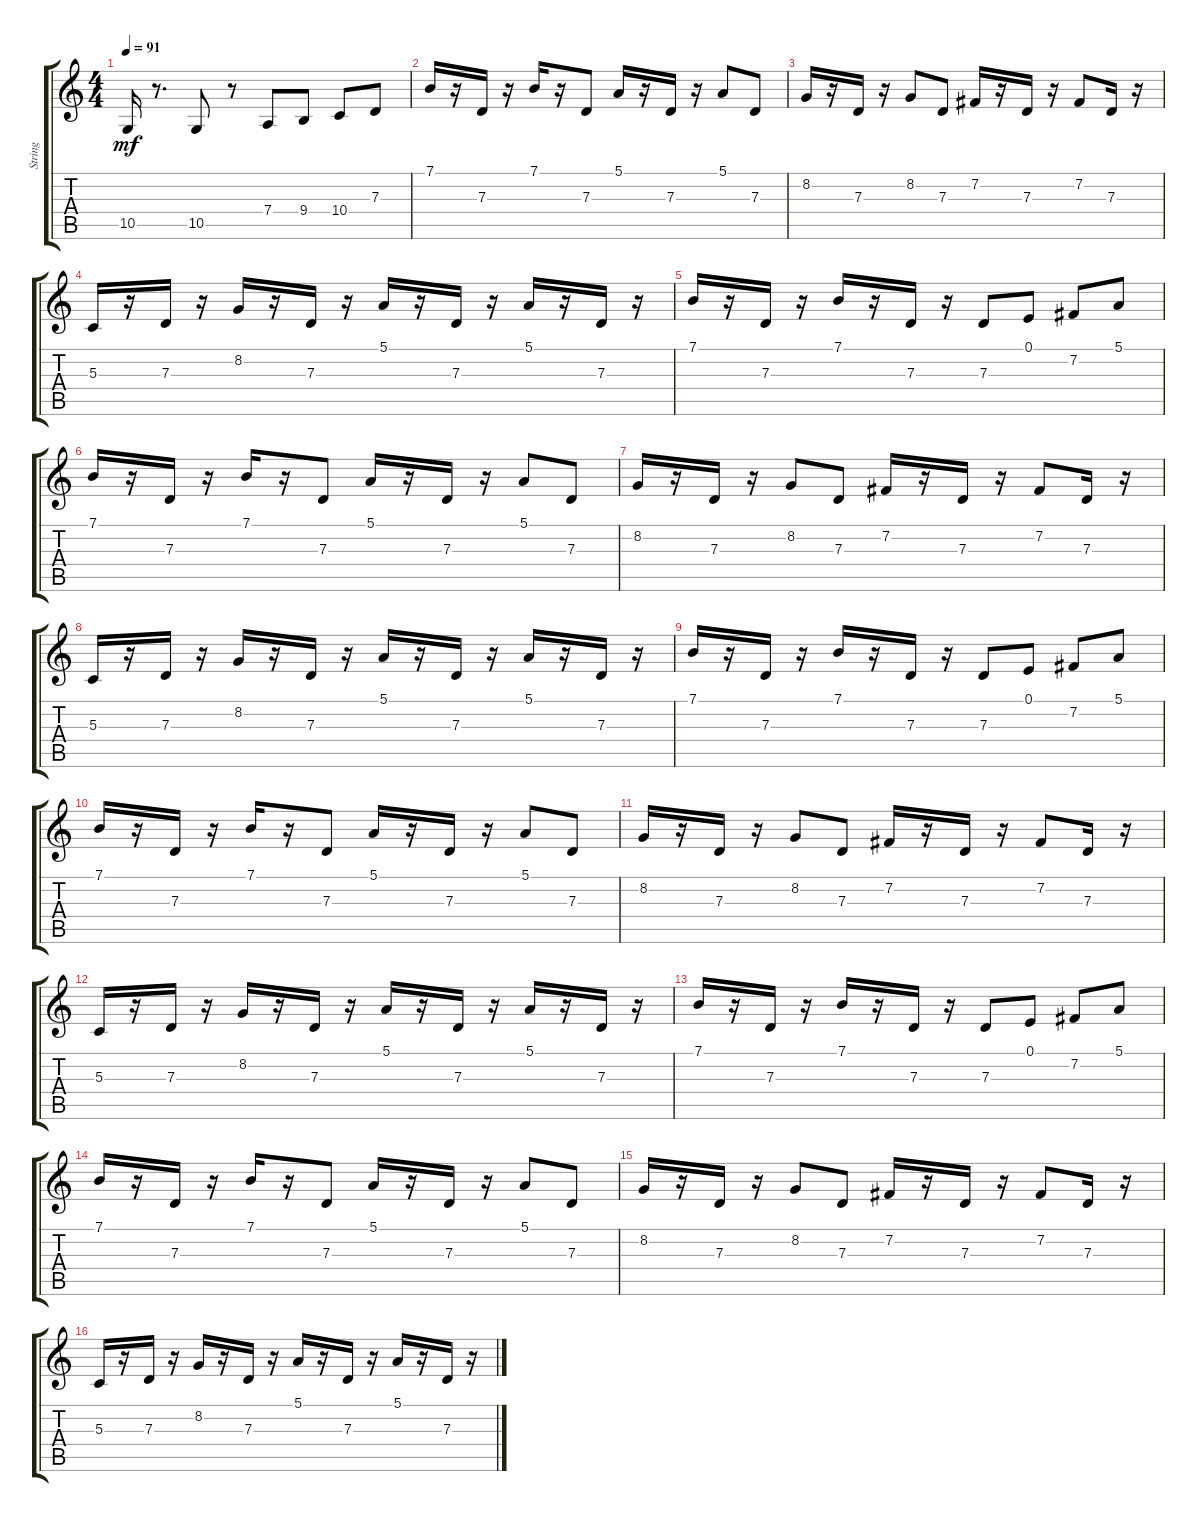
\track ("String" "String") {instrument stringensemble1}
\staff {score tabs}
\tuning (E4 B3 G3 D3 A2 E2) {hide}
\ts (4 4)
\tempo 91
\clef g2
\ks c
10.5.16{dy mf} r.8{d} 10.5.8 r.8 7.4.8 9.4.8 10.4.8 7.3.8 |
7.1.16 r.16 7.3.16 r.16 7.1.16 r.16 7.3.8 5.1.16 r.16 7.3.16 r.16 5.1.8 7.3.8 |
8.2.16 r.16 7.3.16 r.16 8.2.8 7.3.8 7.2.16 r.16 7.3.16 r.16 7.2.8 7.3.16 r.16 |
5.3.16 r.16 7.3.16 r.16 8.2.16 r.16 7.3.16 r.16 5.1.16 r.16 7.3.16 r.16 5.1.16 r.16 7.3.16 r.16 |
7.1.16 r.16 7.3.16 r.16 7.1.16 r.16 7.3.16 r.16 7.3.8 0.1.8 7.2.8 5.1.8 |
7.1.16 r.16 7.3.16 r.16 7.1.16 r.16 7.3.8 5.1.16 r.16 7.3.16 r.16 5.1.8 7.3.8 |
8.2.16 r.16 7.3.16 r.16 8.2.8 7.3.8 7.2.16 r.16 7.3.16 r.16 7.2.8 7.3.16 r.16 |
5.3.16 r.16 7.3.16 r.16 8.2.16 r.16 7.3.16 r.16 5.1.16 r.16 7.3.16 r.16 5.1.16 r.16 7.3.16 r.16 |
7.1.16 r.16 7.3.16 r.16 7.1.16 r.16 7.3.16 r.16 7.3.8 0.1.8 7.2.8 5.1.8 |
7.1.16 r.16 7.3.16 r.16 7.1.16 r.16 7.3.8 5.1.16 r.16 7.3.16 r.16 5.1.8 7.3.8 |
8.2.16 r.16 7.3.16 r.16 8.2.8 7.3.8 7.2.16 r.16 7.3.16 r.16 7.2.8 7.3.16 r.16 |
5.3.16 r.16 7.3.16 r.16 8.2.16 r.16 7.3.16 r.16 5.1.16 r.16 7.3.16 r.16 5.1.16 r.16 7.3.16 r.16 |
7.1.16 r.16 7.3.16 r.16 7.1.16 r.16 7.3.16 r.16 7.3.8 0.1.8 7.2.8 5.1.8 |
7.1.16 r.16 7.3.16 r.16 7.1.16 r.16 7.3.8 5.1.16 r.16 7.3.16 r.16 5.1.8 7.3.8 |
8.2.16 r.16 7.3.16 r.16 8.2.8 7.3.8 7.2.16 r.16 7.3.16 r.16 7.2.8 7.3.16 r.16 |
5.3.16 r.16 7.3.16 r.16 8.2.16 r.16 7.3.16 r.16 5.1.16 r.16 7.3.16 r.16 5.1.16 r.16 7.3.16 r.16
